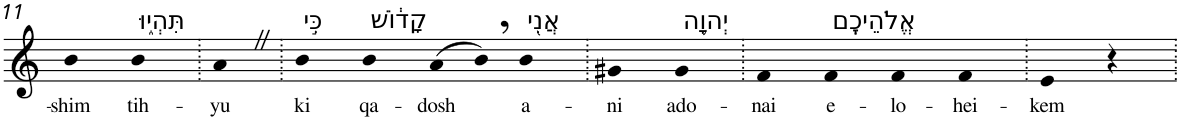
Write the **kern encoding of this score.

**kern	**text
*part1	*part1
*staff1	*staff1
*I"Piano	*
*I'Pno	*
!!LO:PB:g=z
*clefG2	*
*k[]	*
=11	=11
!	!LO:LY:b
4b	-shim
!LO:TX:a:t=תִּהְי֑וּ	!
!	!LO:LY:b
4b	tih-
=12.	=12.
!	!LO:LY:b
4aZ	-yu
=13.	=13.
!LO:TX:a:t=כִּ֣י	!
!	!LO:LY:b
4b	ki
!LO:TX:a:t=קָד֔וֹשׁ	!
!	!LO:LY:b
4b	qa-
!	!LO:LY:b
(>8a	-dosh
8b,)	.
!LO:TX:a:t=אֲנִ֖י	!
!	!LO:LY:b
4b	a-
=14.	=14.
!	!LO:LY:b
4g#X	-ni
!LO:TX:a:t=יְהוָ֥ה	!
!	!LO:LY:b
4g#	ado-
=15.	=15.
!	!LO:LY:b
4f	-nai
!LO:TX:a:t=אֱלֹהֵיכֶֽם	!
!	!LO:LY:b
4f	e-
!	!LO:LY:b
4f	-lo-
!	!LO:LY:b
4f	-hei-
=16.	=16.
!	!LO:LY:b
4e	-kem
4r	.
=.	=.
*-	*-
